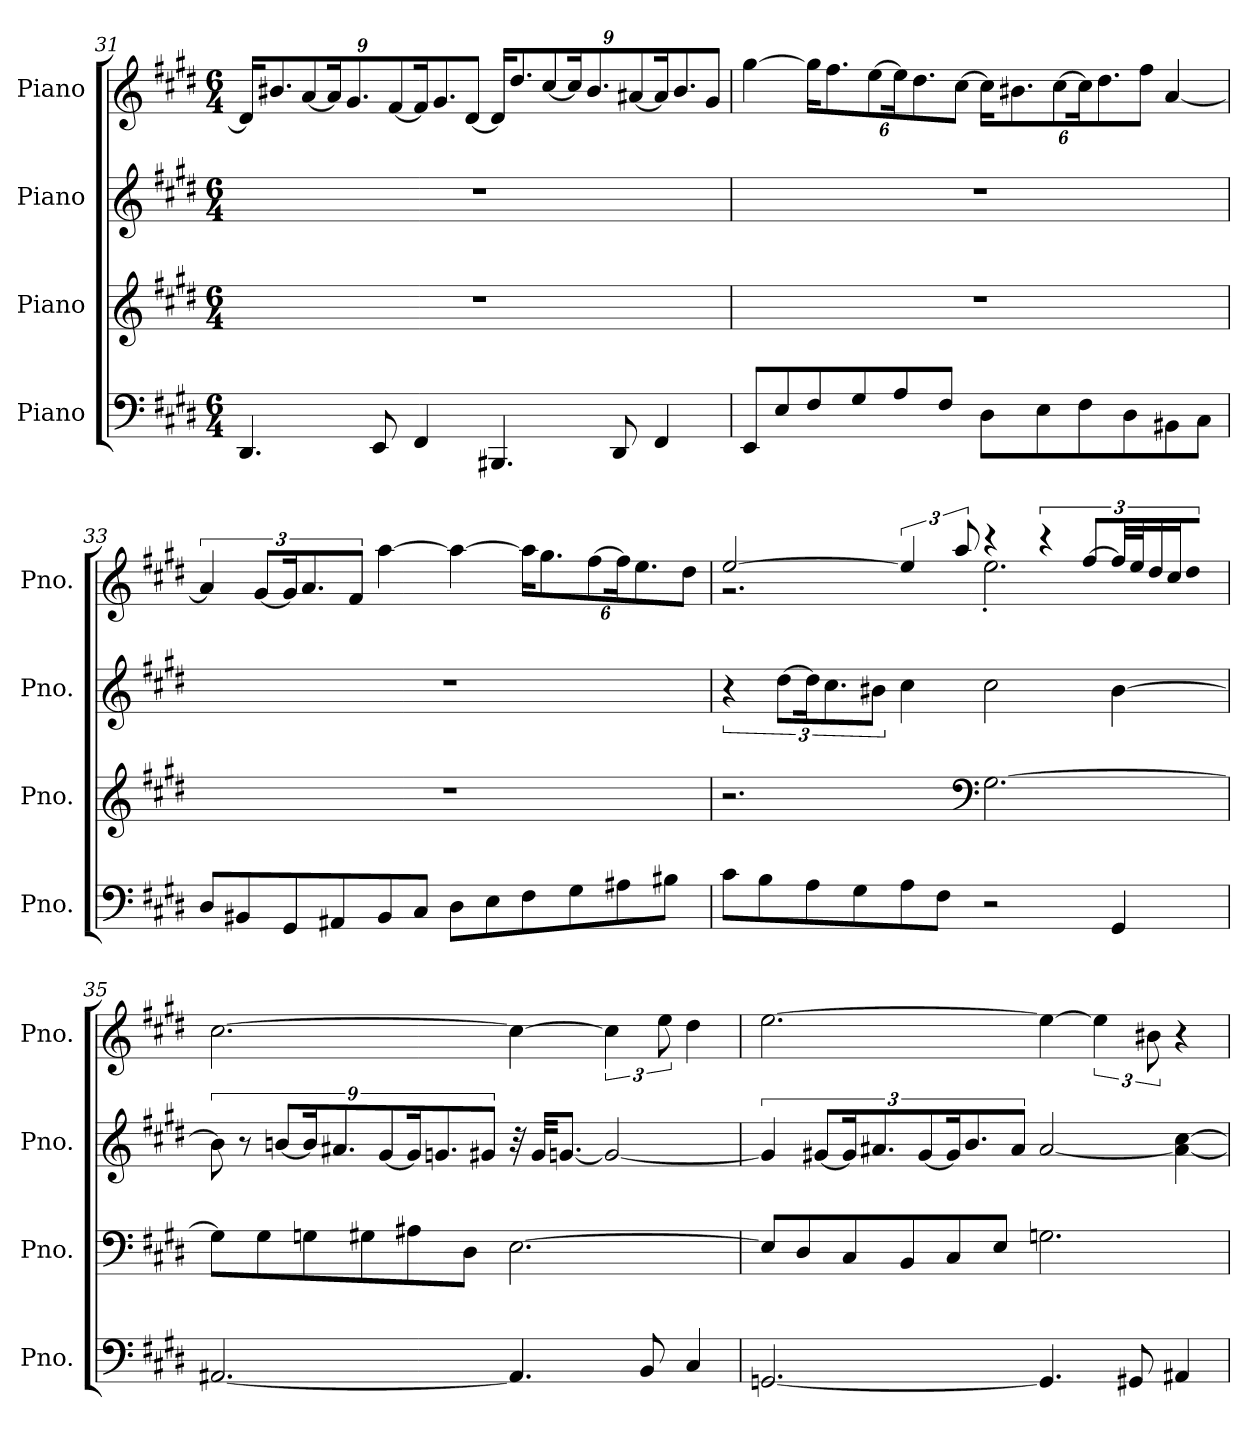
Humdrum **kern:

**kern	**kern	**kern	**kern
*part4	*part3	*part2	*part1
*staff4	*staff3	*staff2	*staff1
*I"Piano	*I"Piano	*I"Piano	*I"Piano
*I'Pno.	*I'Pno.	*I'Pno.	*I'Pno.
*clefF4	*clefG2	*clefG2	*clefG2
*k[f#c#g#d#]	*k[f#c#g#d#]	*k[f#c#g#d#]	*k[f#c#g#d#]
*M6/4	*M6/4	*M6/4	*M6/4
*	*	*	*Xbrackettup
=31	=31	=31	=31
4.DD#/	1.r	1.r	24d#/KL]
.	.	.	12.b#X/
.	.	.	[12a/
.	.	.	24a/K]
.	.	.	12.g#/
8EE/	.	.	.
.	.	.	[12f#/
4FF#/	.	.	24f#/K]
.	.	.	12.g#/
.	.	.	[12d#/J
4.BBB#X/	.	.	24d#/KL]
.	.	.	12.dd#/
.	.	.	[12cc#/
.	.	.	24cc#/K]
.	.	.	12.b#/
8DD#/	.	.	.
.	.	.	[12a#X/
4FF#/	.	.	24a#/K]
.	.	.	12.b#/
.	.	.	12g#/J
!!LO:LB:g=z
=32	=32	=32	=32
8EE/L	1.r	1.r	[4gg#\
8E/	.	.	.
8F#/	.	.	24gg#\KL]
.	.	.	12.ff#\
8G#/	.	.	.
.	.	.	[12ee\
8A/	.	.	24ee\K]
.	.	.	12.dd#\
8F#/J	.	.	.
.	.	.	[12cc#\J
8D#\L	.	.	24cc#\KL]
.	.	.	12.b#X\
8E\	.	.	.
.	.	.	[12cc#\
8F#\	.	.	24cc#\K]
.	.	.	12.dd#\
8D#\	.	.	.
.	.	.	12ff#\J
8BB#X\	.	.	[4a/
8C#\J	.	.	.
=33	=33	=33	=33
*	*	*	*brackettup
8D#/L	1.r	1.r	6a/]
8BB#X/	.	.	.
.	.	.	[12g#/L
*	*	*	*Xbrackettup
8GG#/	.	.	24g#/K]
.	.	.	12.a/
8AA#X/	.	.	.
.	.	.	12f#/J
8BB#/	.	.	[4aa\
8C#/J	.	.	.
8D#\L	.	.	4aa\_
8E\	.	.	.
8F#\	.	.	24aa\KL]
.	.	.	12.gg#\
8G#\	.	.	.
.	.	.	[12ff#\
8A#X\	.	.	24ff#\K]
.	.	.	12.ee\
8B#X\J	.	.	.
.	.	.	12dd#\J
!!LO:LB:g=z
=34	=34	=34	=34
*	*	*	*^
8c#\L	2.r	6r	[2ee/	2.r
8B\	.	.	.	.
.	.	[12dd#\L	.	.
*	*	*Xbrackettup	*	*
8A\	.	24dd#\K]	.	.
.	.	12.cc#\	.	.
8G#\	.	.	.	.
.	.	12b#X\J	.	.
*	*	*	*brackettup	*
8A\	.	4cc#\	6ee/]	.
8F#\J	.	.	.	.
.	.	.	12aa/	.
*	*clefF4	*	*	*
2r	[2.G#\	2cc#\	4r	2.ee'\
.	.	.	6r	.
.	.	.	[12ff#/L	.
*	*	*	*Xbrackettup	*
4GG#/	.	[4b#\	48ff#/LL]	.
.	.	.	48ee/J	.
.	.	.	24dd#/	.
.	.	.	24cc#/J	.
.	.	.	8dd#/J	.
*	*	*	*v	*v
=35	=35	=35	=35
*	*	*brackettup	*
[2.AA#X/	8G#\L]	12b#\]	[2.cc#\
.	.	12r	.
.	8G#\	.	.
.	.	[12bn/L	.
*	*	*Xbrackettup	*
.	8Gn\	24b/K]	.
.	.	12.a#X/	.
.	8G#X\	.	.
.	.	[12g#/	.
.	8A#X\	24g#/K]	.
.	.	12.gn/	.
.	8D#\J	.	.
.	.	12g#X/J	.
4.AA#/]	[2.E\	32r	4cc#\_
.	.	32g#/KKL	.
.	.	[8.gn/J	.
*	*	*	*brackettup
.	.	2g/_	6cc#\]
8BB/	.	.	.
.	.	.	12ee\
4C#/	.	.	4dd#\
!!LO:PB:g=z
=36	=36	=36	=36
*	*	*brackettup	*
[2.GGn/	8E/L]	6g/]	[2.ee\
.	8D#/	.	.
.	.	[12g#X/L	.
*	*	*Xbrackettup	*
.	8C#/	24g#/K]	.
.	.	12.a#X/	.
.	8BB/	.	.
.	.	[12g#/	.
.	8C#/	24g#/K]	.
.	.	12.b/	.
.	8E/J	.	.
.	.	12a#/J	.
4.GG/]	2.Gn\	[2a#/	4ee\_
.	.	.	6ee\]
8GG#X/	.	.	.
.	.	.	12b#X\
4AA#X/	.	4a#\_ [4cc#\	4r
=	=	=	=
*-	*-	*-	*-
